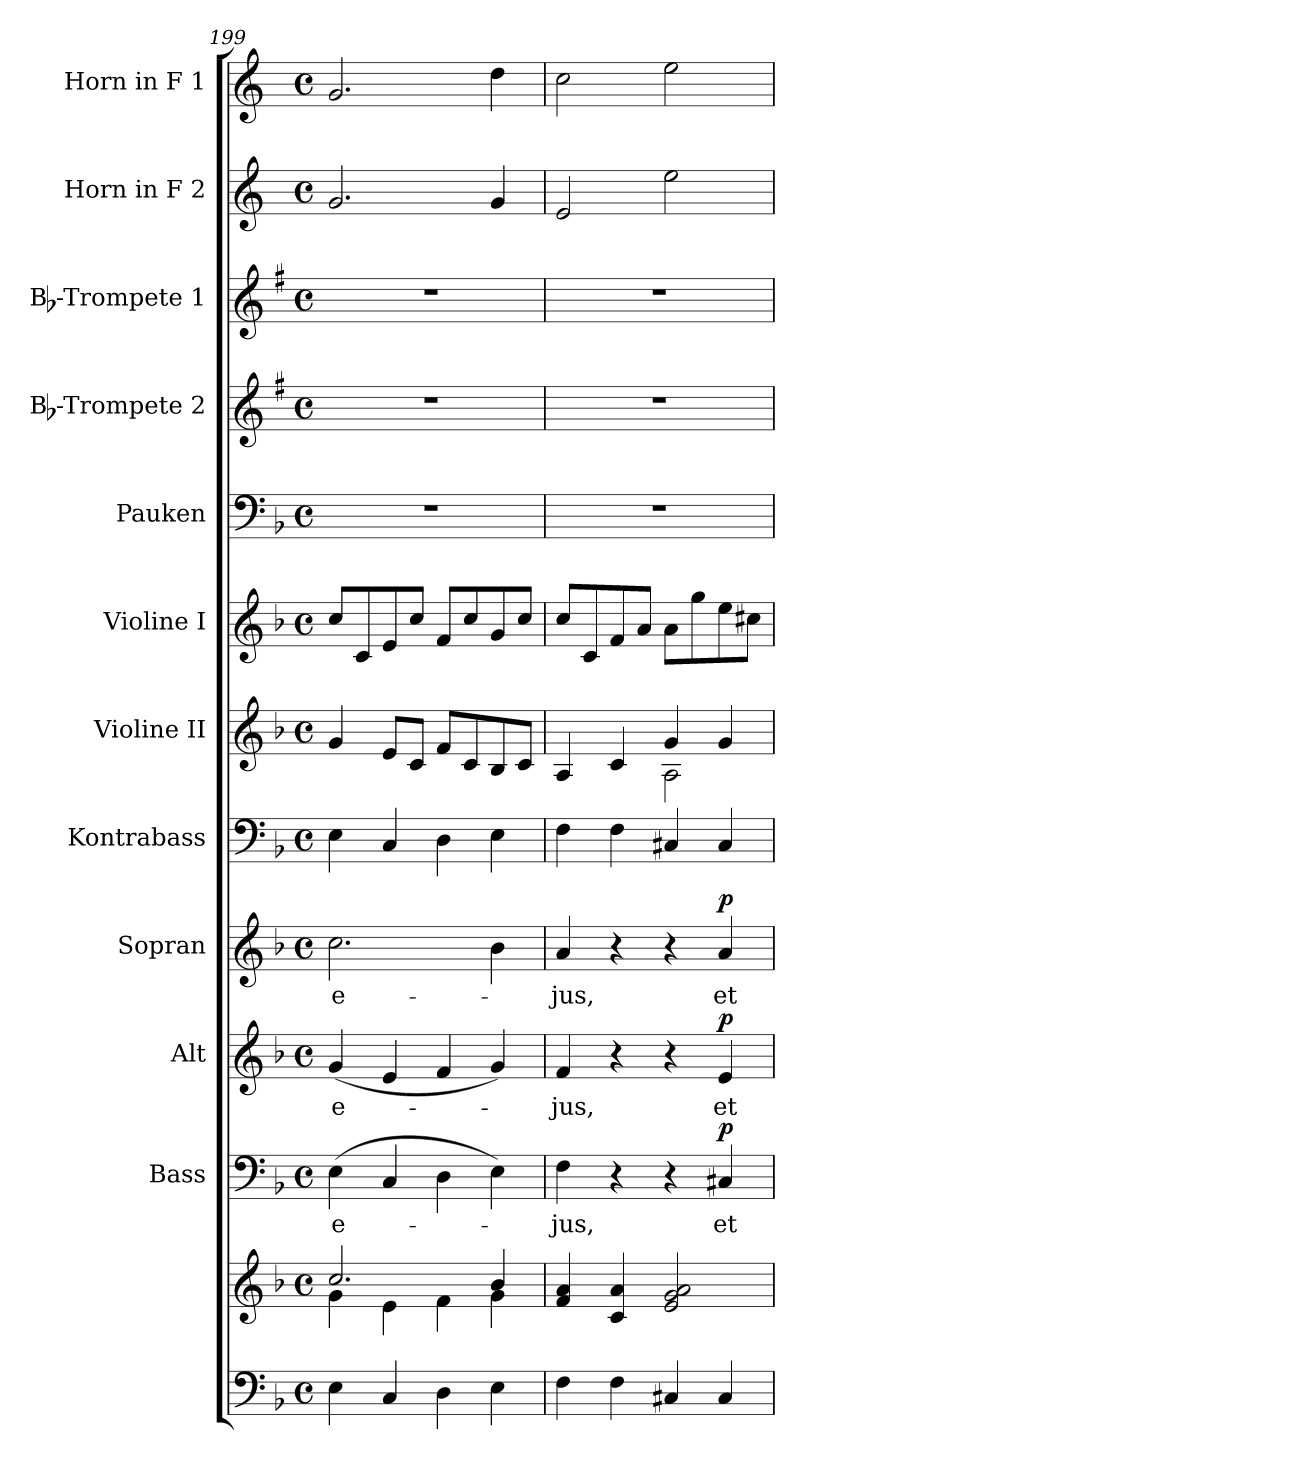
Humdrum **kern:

**kern	**kern	**kern	**text	**dynam	**kern	**text	**dynam	**kern	**text	**dynam	**kern	**kern	**kern	**kern	**kern	**kern	**kern	**kern
*part12	*part12	*part11	*part11	*part11	*part10	*part10	*part10	*part9	*part9	*part9	*part8	*part7	*part6	*part5	*part4	*part3	*part2	*part1
*staff13	*staff12	*staff11	*staff11	*staff11	*staff10	*staff10	*staff10	*staff9	*staff9	*staff9	*staff8	*staff7	*staff6	*staff5	*staff4	*staff3	*staff2	*staff1
*	*	*I"Bass	*	*	*I"Alt	*	*	*I"Sopran	*	*	*I"Kontrabass	*I"Violine II	*I"Violine I	*I"Pauken	*I"Bb-Trompete 2	*I"Bb-Trompete 1	*I"Horn in F 2	*I"Horn in F 1
*	*	*I'B.	*	*	*I'A.	*	*	*I'S.	*	*	*I'Kb.	*I'Vl. II	*I'Vl. I	*I'Pk.	*I'Bb Trp. 2	*I'Bb Trp. 1	*	*
*clefF4	*clefG2	*clefF4	*	*	*clefG2	*	*	*clefG2	*	*	*clefF4	*clefG2	*clefG2	*clefF4	*clefG2	*clefG2	*clefG2	*clefG2
*	*	*	*	*	*	*	*	*	*	*	*ITrd7c12	*	*	*	*ITrd1c2	*ITrd1c2	*ITrd4c7	*ITrd4c7
*k[b-]	*k[b-]	*k[b-]	*	*	*k[b-]	*	*	*k[b-]	*	*	*k[b-]	*k[b-]	*k[b-]	*k[b-]	*k[b-]	*k[b-]	*k[b-]	*k[b-]
*F:	*F:	*F:	*	*	*F:	*	*	*F:	*	*	*F:	*F:	*F:	*F:	*F:	*F:	*F:	*F:
*M4/4	*M4/4	*M4/4	*	*	*M4/4	*	*	*M4/4	*	*	*M4/4	*M4/4	*M4/4	*M4/4	*M4/4	*M4/4	*M4/4	*M4/4
*met(c)	*met(c)	*met(c)	*	*	*met(c)	*	*	*met(c)	*	*	*met(c)	*met(c)	*met(c)	*met(c)	*met(c)	*met(c)	*met(c)	*met(c)
=199	=199	=199	=199	=199	=199	=199	=199	=199	=199	=199	=199	=199	=199	=199	=199	=199	=199	=199
*	*^	*	*	*	*	*	*	*	*	*	*	*	*	*	*	*	*	*
!	!	!	!	!LO:LY:b	!	!	!LO:LY:b	!	!	!LO:LY:b	!	!	!	!	!	!	!	!	!
4E\	2.cc/	4g\	(>4E\	e-	.	(<4g/	e-	.	2.cc\	e-	.	4EE\	4g/	8cc/L	1r	1r	1r	2.c/	2.c/
.	.	.	.	.	.	.	.	.	.	.	.	.	.	8c/	.	.	.	.	.
4C/	.	4e\	4C/	.	.	4e/	.	.	.	.	.	4CC/	8e/L	8e/	.	.	.	.	.
.	.	.	.	.	.	.	.	.	.	.	.	.	8c/J	8cc/J	.	.	.	.	.
4D\	.	4f\	4D\	.	.	4f/	.	.	.	.	.	4DD\	8f/L	8f/L	.	.	.	.	.
.	.	.	.	.	.	.	.	.	.	.	.	.	8c/	8cc/	.	.	.	.	.
4E\	4b-/	4g\	4E\)	.	.	4g/)	.	.	4b-\	.	.	4EE\	8B-/	8g/	.	.	.	4c/	4g\
.	.	.	.	.	.	.	.	.	.	.	.	.	8c/J	8cc/J	.	.	.	.	.
*	*v	*v	*	*	*	*	*	*	*	*	*	*	*	*	*	*	*	*	*
=200	=200	=200	=200	=200	=200	=200	=200	=200	=200	=200	=200	=200	=200	=200	=200	=200	=200	=200
!	!	!	!LO:LY:b	!	!	!LO:LY:b	!	!	!LO:LY:b	!	!	!	!	!	!	!	!	!
*	*	*	*	*	*	*	*	*	*	*	*	*^	*	*	*	*	*	*
4F\	4f/ 4a/	4F\	-jus,	.	4f/	-jus,	.	4a/	-jus,	.	4FF\	4A/	2ryy	8cc/L	1r	1r	1r	2A/	2f\
.	.	.	.	.	.	.	.	.	.	.	.	.	.	8c/	.	.	.	.	.
4F\	4c/ 4a/	4r	.	.	4r	.	.	4r	.	.	4FF\	4c/	.	8f/	.	.	.	.	.
.	.	.	.	.	.	.	.	.	.	.	.	.	.	8a/J	.	.	.	.	.
4C#X/	2e/ 2g/ 2a/	4r	.	.	4r	.	.	4r	.	.	4CC#X/	4g/	2A\	8a\L	.	.	.	2a\	2a\
.	.	.	.	.	.	.	.	.	.	.	.	.	.	8gg\	.	.	.	.	.
!	!	!	!LO:LY:b	!LO:DY:a	!	!LO:LY:b	!LO:DY:a	!	!LO:LY:b	!LO:DY:a	!	!	!	!	!	!	!	!	!
4C#/	.	4C#X/	et	p	4e/	et	p	4a/	et	p	4CC#/	4g/	.	8ee\	.	.	.	.	.
.	.	.	.	.	.	.	.	.	.	.	.	.	.	8cc#X\J	.	.	.	.	.
*	*	*	*	*	*	*	*	*	*	*	*	*v	*v	*	*	*	*	*	*
=	=	=	=	=	=	=	=	=	=	=	=	=	=	=	=	=	=	=
*-	*-	*-	*-	*-	*-	*-	*-	*-	*-	*-	*-	*-	*-	*-	*-	*-	*-	*-
